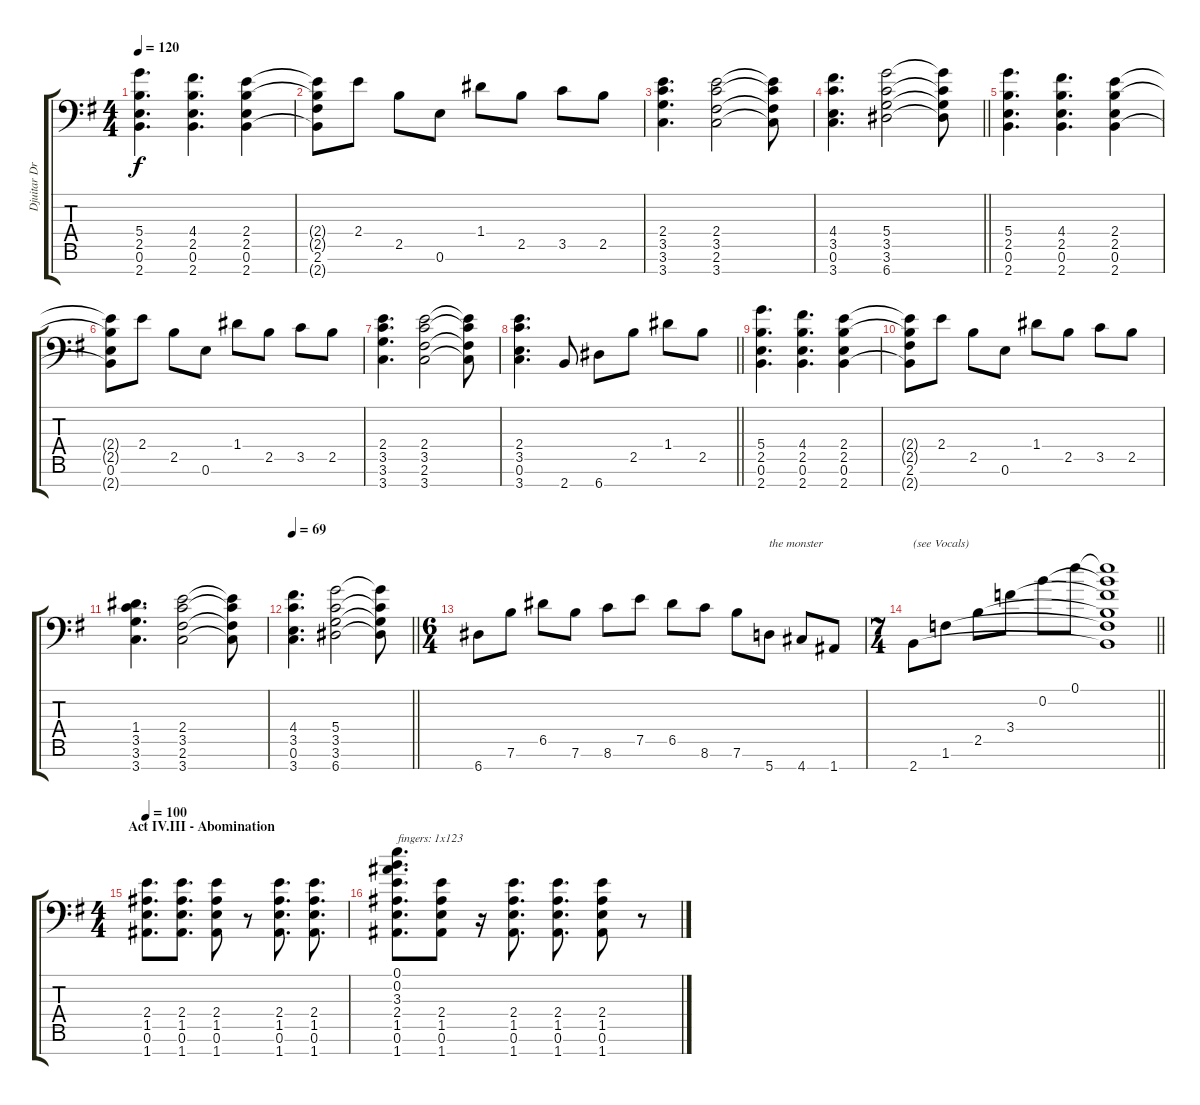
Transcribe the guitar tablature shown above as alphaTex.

\track ("Djuitar Dropped A" "Djuitar Dr") {instrument distortionguitar}
\staff {score tabs}
\tuning (E4 B3 G3 D3 A2 E2 A1) {hide}
\ts (4 4)
\tempo 120
\clef f4
\ks eminor
(5.4 2.5 0.6 2.7).4{d dy f} (4.4 2.5 0.6 2.7).4{d} (2.4 2.5 0.6 2.7).4 |
(2.4{t} 2.5{t} 2.6 2.7{t}).8 2.4.8 2.5.8 0.6.8 1.4.8 2.5.8 3.5.8 2.5.8 |
(2.4 3.5 3.6 3.7).4{d} (2.4 3.5 2.6 3.7).2 (2.4{t} 3.5{t} 2.6{t} 3.7{t}).8 |
\barLineRight lightlight
(4.4 3.5 0.6 3.7).4{d} (5.4 3.5 3.6 6.7).2 (5.4{t} 3.5{t} 3.6{t} 6.7{t}).8 |
(5.4 2.5 0.6 2.7).4{d} (4.4 2.5 0.6 2.7).4{d} (2.4 2.5 0.6 2.7).4 |
(2.4{t} 2.5{t} 0.6 2.7{t}).8 2.4.8 2.5.8 0.6.8 1.4.8 2.5.8 3.5.8 2.5.8 |
(2.4 3.5 3.6 3.7).4{d} (2.4 3.5 2.6 3.7).2 (2.4{t} 3.5{t} 2.6{t} 3.7{t}).8 |
\barLineRight lightlight
(2.4 3.5 0.6 3.7).4{d} 2.7.8 6.7.8 2.5.8 1.4.8 2.5.8 |
(5.4 2.5 0.6 2.7).4{d} (4.4 2.5 0.6 2.7).4{d} (2.4 2.5 0.6 2.7).4 |
(2.4{t} 2.5{t} 2.6 2.7{t}).8 2.4.8 2.5.8 0.6.8 1.4.8 2.5.8 3.5.8 2.5.8 |
(1.4 3.5 3.6 3.7).4{d} (2.4 3.5 2.6 3.7).2 (2.4{t} 3.5{t} 2.6{t} 3.7{t}).8 |
\tempo 69
\barLineRight lightlight
(4.4 3.5 0.6 3.7).4{d} (5.4 3.5 3.6 6.7).2 (5.4{t} 3.5{t} 3.6{t} 6.7{t}).8 |
\ts (6 4)
6.7.8 7.6.8 6.5.8 7.6.8 8.6.8 7.5.8 6.5.8 8.6.8 7.6.8 5.7.8{txt "the monster"} 4.7.8 1.7.8 |
\ts (7 4)
\barLineRight lightlight
2.7.8{txt "(see Vocals)"} 1.6.8 2.5.8 3.4.8 0.2.8 0.1.8 (0.1{t} 0.2{t} 3.4{t} 2.5{t} 1.6{t} 2.7{t}).1 |
\ts (4 4)
\section ("" "Act IV.III - Abomination")
\tempo 100
(2.4 1.5 0.6 1.7).8{d} (2.4 1.5 0.6 1.7).8{d} (2.4 1.5 0.6 1.7).8 r.8 (2.4 1.5 0.6 1.7).8{d} (2.4 1.5 0.6 1.7).8{d} |
(0.1 0.2 3.3 2.4 1.5 0.6 1.7).8{d txt "fingers: 1x123"} (2.4 1.5 0.6 1.7).8 r.16 (2.4 1.5 0.6 1.7).8{d} (2.4 1.5 0.6 1.7).8{d} (2.4 1.5 0.6 1.7).8 r.8
